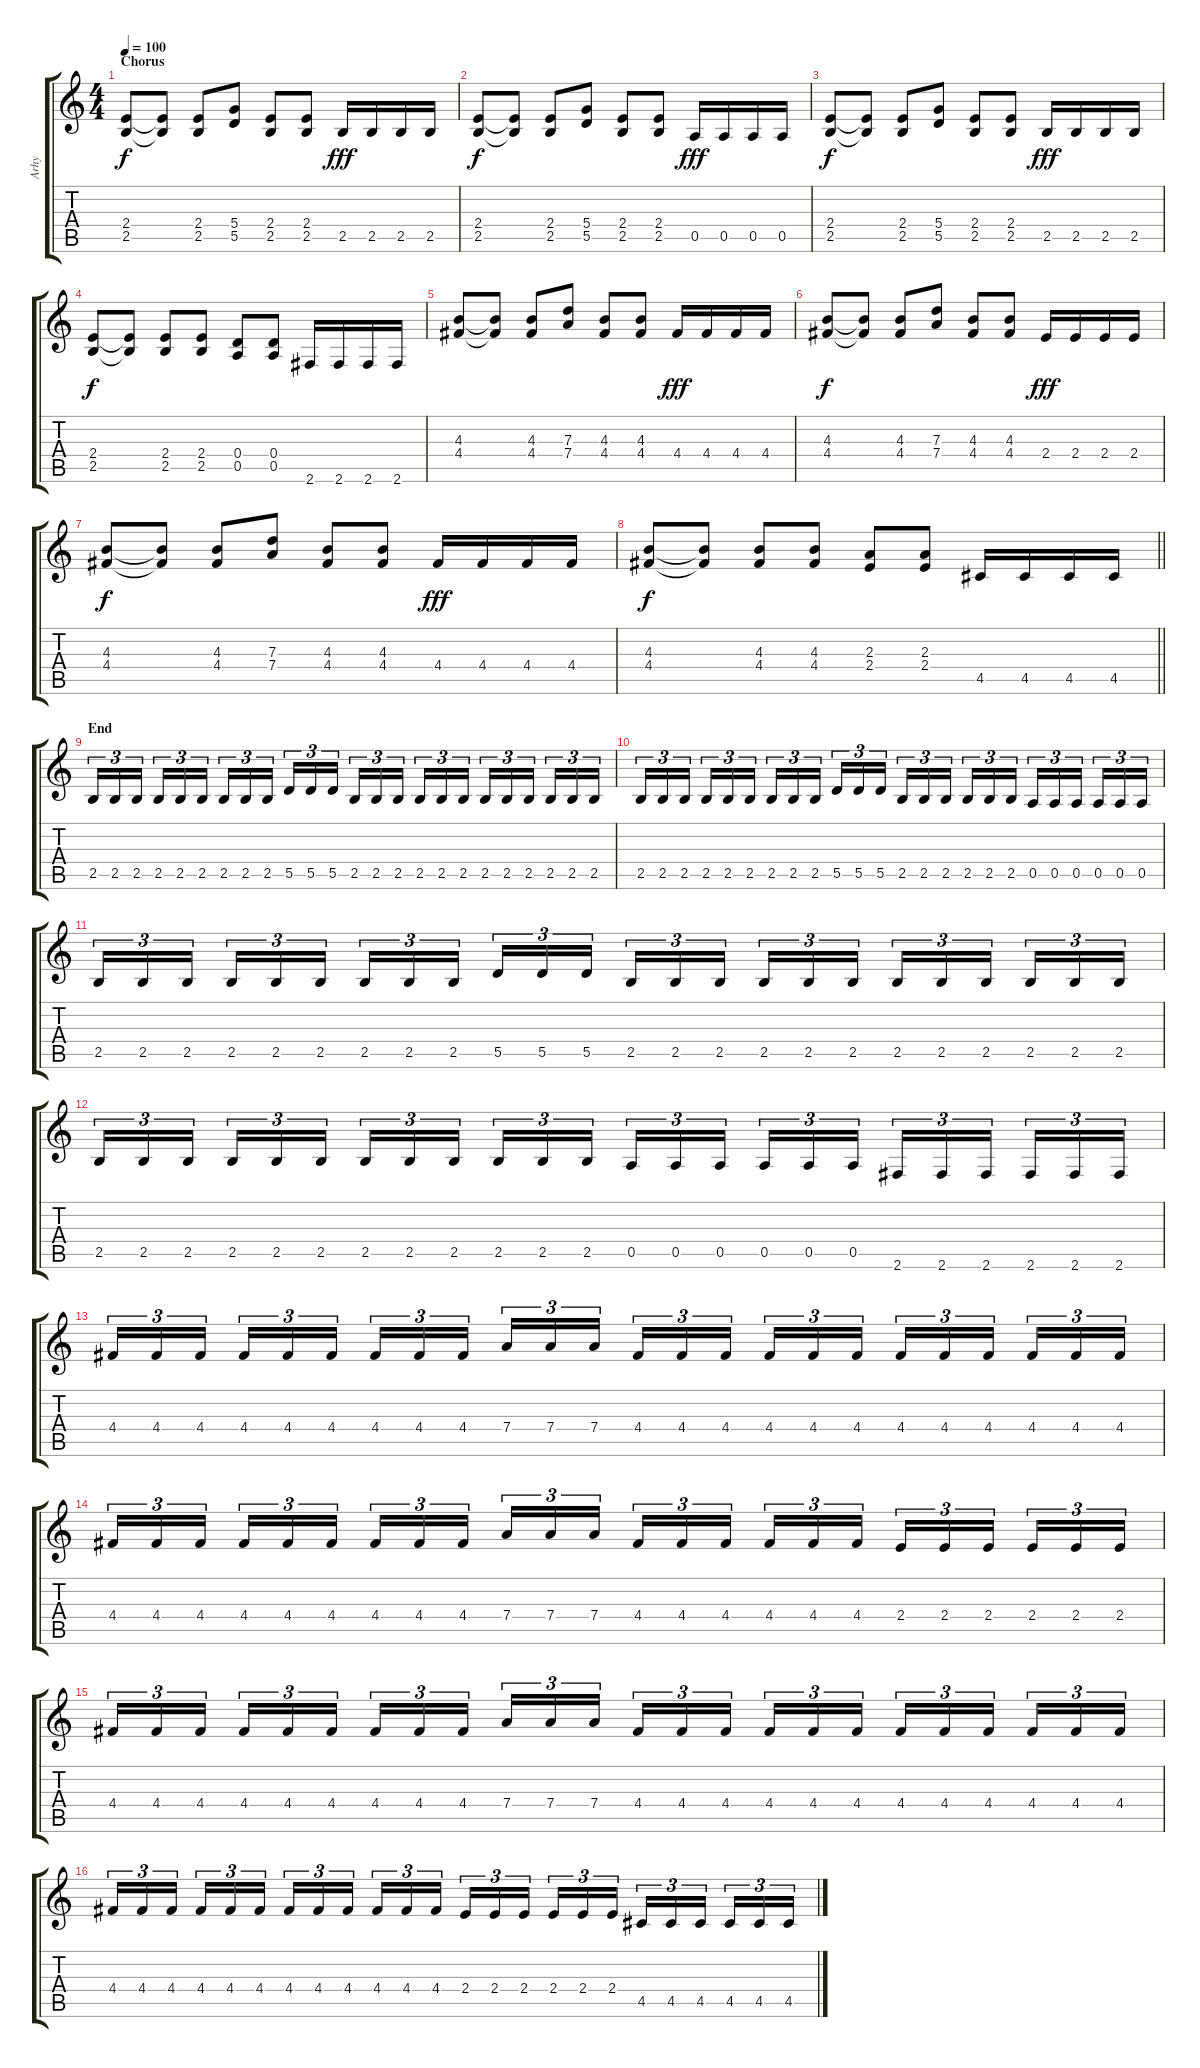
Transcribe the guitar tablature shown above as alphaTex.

\track ("Arhy" "Arhy") {instrument distortionguitar}
\staff {score tabs}
\tuning (E4 B3 G3 D3 A2 E2) {hide}
\ts (4 4)
\section ("" "Chorus")
\tempo 100
\clef g2
\ks c
(2.4 2.5).8{dy f} (2.4{t} 2.5{t}).8 (2.4 2.5).8 (5.4 5.5).8 (2.4 2.5).8 (2.4 2.5).8 2.5.16{dy fff} 2.5.16 2.5.16 2.5.16 |
(2.4 2.5).8{dy f} (2.4{t} 2.5{t}).8 (2.4 2.5).8 (5.4 5.5).8 (2.4 2.5).8 (2.4 2.5).8 0.5.16{dy fff} 0.5.16 0.5.16 0.5.16 |
(2.4 2.5).8{dy f} (2.4{t} 2.5{t}).8 (2.4 2.5).8 (5.4 5.5).8 (2.4 2.5).8 (2.4 2.5).8 2.5.16{dy fff} 2.5.16 2.5.16 2.5.16 |
(2.4 2.5).8{dy f} (2.4{t} 2.5{t}).8 (2.4 2.5).8 (2.4 2.5).8 (0.4 0.5).8 (0.4 0.5).8 2.6.16 2.6.16 2.6.16 2.6.16 |
(4.3 4.4).8 (4.3{t} 4.4{t}).8 (4.3 4.4).8 (7.3 7.4).8 (4.3 4.4).8 (4.3 4.4).8 4.4.16{dy fff} 4.4.16 4.4.16 4.4.16 |
(4.3 4.4).8{dy f} (4.3{t} 4.4{t}).8 (4.3 4.4).8 (7.3 7.4).8 (4.3 4.4).8 (4.3 4.4).8 2.4.16{dy fff} 2.4.16 2.4.16 2.4.16 |
(4.3 4.4).8{dy f} (4.3{t} 4.4{t}).8 (4.3 4.4).8 (7.3 7.4).8 (4.3 4.4).8 (4.3 4.4).8 4.4.16{dy fff} 4.4.16 4.4.16 4.4.16 |
\barLineRight lightlight
(4.3 4.4).8{dy f} (4.3{t} 4.4{t}).8 (4.3 4.4).8 (4.3 4.4).8 (2.3 2.4).8 (2.3 2.4).8 4.5.16 4.5.16 4.5.16 4.5.16 |
\section ("" "End")
2.5.16{tu (3 2)} 2.5.16{tu (3 2)} 2.5.16{tu (3 2)} 2.5.16{tu (3 2)} 2.5.16{tu (3 2)} 2.5.16{tu (3 2)} 2.5.16{tu (3 2)} 2.5.16{tu (3 2)} 2.5.16{tu (3 2)} 5.5.16{tu (3 2)} 5.5.16{tu (3 2)} 5.5.16{tu (3 2)} 2.5.16{tu (3 2)} 2.5.16{tu (3 2)} 2.5.16{tu (3 2)} 2.5.16{tu (3 2)} 2.5.16{tu (3 2)} 2.5.16{tu (3 2)} 2.5.16{tu (3 2)} 2.5.16{tu (3 2)} 2.5.16{tu (3 2)} 2.5.16{tu (3 2)} 2.5.16{tu (3 2)} 2.5.16{tu (3 2)} |
2.5.16{tu (3 2)} 2.5.16{tu (3 2)} 2.5.16{tu (3 2)} 2.5.16{tu (3 2)} 2.5.16{tu (3 2)} 2.5.16{tu (3 2)} 2.5.16{tu (3 2)} 2.5.16{tu (3 2)} 2.5.16{tu (3 2)} 5.5.16{tu (3 2)} 5.5.16{tu (3 2)} 5.5.16{tu (3 2)} 2.5.16{tu (3 2)} 2.5.16{tu (3 2)} 2.5.16{tu (3 2)} 2.5.16{tu (3 2)} 2.5.16{tu (3 2)} 2.5.16{tu (3 2)} 0.5.16{tu (3 2)} 0.5.16{tu (3 2)} 0.5.16{tu (3 2)} 0.5.16{tu (3 2)} 0.5.16{tu (3 2)} 0.5.16{tu (3 2)} |
2.5.16{tu (3 2)} 2.5.16{tu (3 2)} 2.5.16{tu (3 2)} 2.5.16{tu (3 2)} 2.5.16{tu (3 2)} 2.5.16{tu (3 2)} 2.5.16{tu (3 2)} 2.5.16{tu (3 2)} 2.5.16{tu (3 2)} 5.5.16{tu (3 2)} 5.5.16{tu (3 2)} 5.5.16{tu (3 2)} 2.5.16{tu (3 2)} 2.5.16{tu (3 2)} 2.5.16{tu (3 2)} 2.5.16{tu (3 2)} 2.5.16{tu (3 2)} 2.5.16{tu (3 2)} 2.5.16{tu (3 2)} 2.5.16{tu (3 2)} 2.5.16{tu (3 2)} 2.5.16{tu (3 2)} 2.5.16{tu (3 2)} 2.5.16{tu (3 2)} |
2.5.16{tu (3 2)} 2.5.16{tu (3 2)} 2.5.16{tu (3 2)} 2.5.16{tu (3 2)} 2.5.16{tu (3 2)} 2.5.16{tu (3 2)} 2.5.16{tu (3 2)} 2.5.16{tu (3 2)} 2.5.16{tu (3 2)} 2.5.16{tu (3 2)} 2.5.16{tu (3 2)} 2.5.16{tu (3 2)} 0.5.16{tu (3 2)} 0.5.16{tu (3 2)} 0.5.16{tu (3 2)} 0.5.16{tu (3 2)} 0.5.16{tu (3 2)} 0.5.16{tu (3 2)} 2.6.16{tu (3 2)} 2.6.16{tu (3 2)} 2.6.16{tu (3 2)} 2.6.16{tu (3 2)} 2.6.16{tu (3 2)} 2.6.16{tu (3 2)} |
4.4.16{tu (3 2)} 4.4.16{tu (3 2)} 4.4.16{tu (3 2)} 4.4.16{tu (3 2)} 4.4.16{tu (3 2)} 4.4.16{tu (3 2)} 4.4.16{tu (3 2)} 4.4.16{tu (3 2)} 4.4.16{tu (3 2)} 7.4.16{tu (3 2)} 7.4.16{tu (3 2)} 7.4.16{tu (3 2)} 4.4.16{tu (3 2)} 4.4.16{tu (3 2)} 4.4.16{tu (3 2)} 4.4.16{tu (3 2)} 4.4.16{tu (3 2)} 4.4.16{tu (3 2)} 4.4.16{tu (3 2)} 4.4.16{tu (3 2)} 4.4.16{tu (3 2)} 4.4.16{tu (3 2)} 4.4.16{tu (3 2)} 4.4.16{tu (3 2)} |
4.4.16{tu (3 2)} 4.4.16{tu (3 2)} 4.4.16{tu (3 2)} 4.4.16{tu (3 2)} 4.4.16{tu (3 2)} 4.4.16{tu (3 2)} 4.4.16{tu (3 2)} 4.4.16{tu (3 2)} 4.4.16{tu (3 2)} 7.4.16{tu (3 2)} 7.4.16{tu (3 2)} 7.4.16{tu (3 2)} 4.4.16{tu (3 2)} 4.4.16{tu (3 2)} 4.4.16{tu (3 2)} 4.4.16{tu (3 2)} 4.4.16{tu (3 2)} 4.4.16{tu (3 2)} 2.4.16{tu (3 2)} 2.4.16{tu (3 2)} 2.4.16{tu (3 2)} 2.4.16{tu (3 2)} 2.4.16{tu (3 2)} 2.4.16{tu (3 2)} |
4.4.16{tu (3 2)} 4.4.16{tu (3 2)} 4.4.16{tu (3 2)} 4.4.16{tu (3 2)} 4.4.16{tu (3 2)} 4.4.16{tu (3 2)} 4.4.16{tu (3 2)} 4.4.16{tu (3 2)} 4.4.16{tu (3 2)} 7.4.16{tu (3 2)} 7.4.16{tu (3 2)} 7.4.16{tu (3 2)} 4.4.16{tu (3 2)} 4.4.16{tu (3 2)} 4.4.16{tu (3 2)} 4.4.16{tu (3 2)} 4.4.16{tu (3 2)} 4.4.16{tu (3 2)} 4.4.16{tu (3 2)} 4.4.16{tu (3 2)} 4.4.16{tu (3 2)} 4.4.16{tu (3 2)} 4.4.16{tu (3 2)} 4.4.16{tu (3 2)} |
4.4.16{tu (3 2)} 4.4.16{tu (3 2)} 4.4.16{tu (3 2)} 4.4.16{tu (3 2)} 4.4.16{tu (3 2)} 4.4.16{tu (3 2)} 4.4.16{tu (3 2)} 4.4.16{tu (3 2)} 4.4.16{tu (3 2)} 4.4.16{tu (3 2)} 4.4.16{tu (3 2)} 4.4.16{tu (3 2)} 2.4.16{tu (3 2)} 2.4.16{tu (3 2)} 2.4.16{tu (3 2)} 2.4.16{tu (3 2)} 2.4.16{tu (3 2)} 2.4.16{tu (3 2)} 4.5.16{tu (3 2)} 4.5.16{tu (3 2)} 4.5.16{tu (3 2)} 4.5.16{tu (3 2)} 4.5.16{tu (3 2)} 4.5.16{tu (3 2)}
